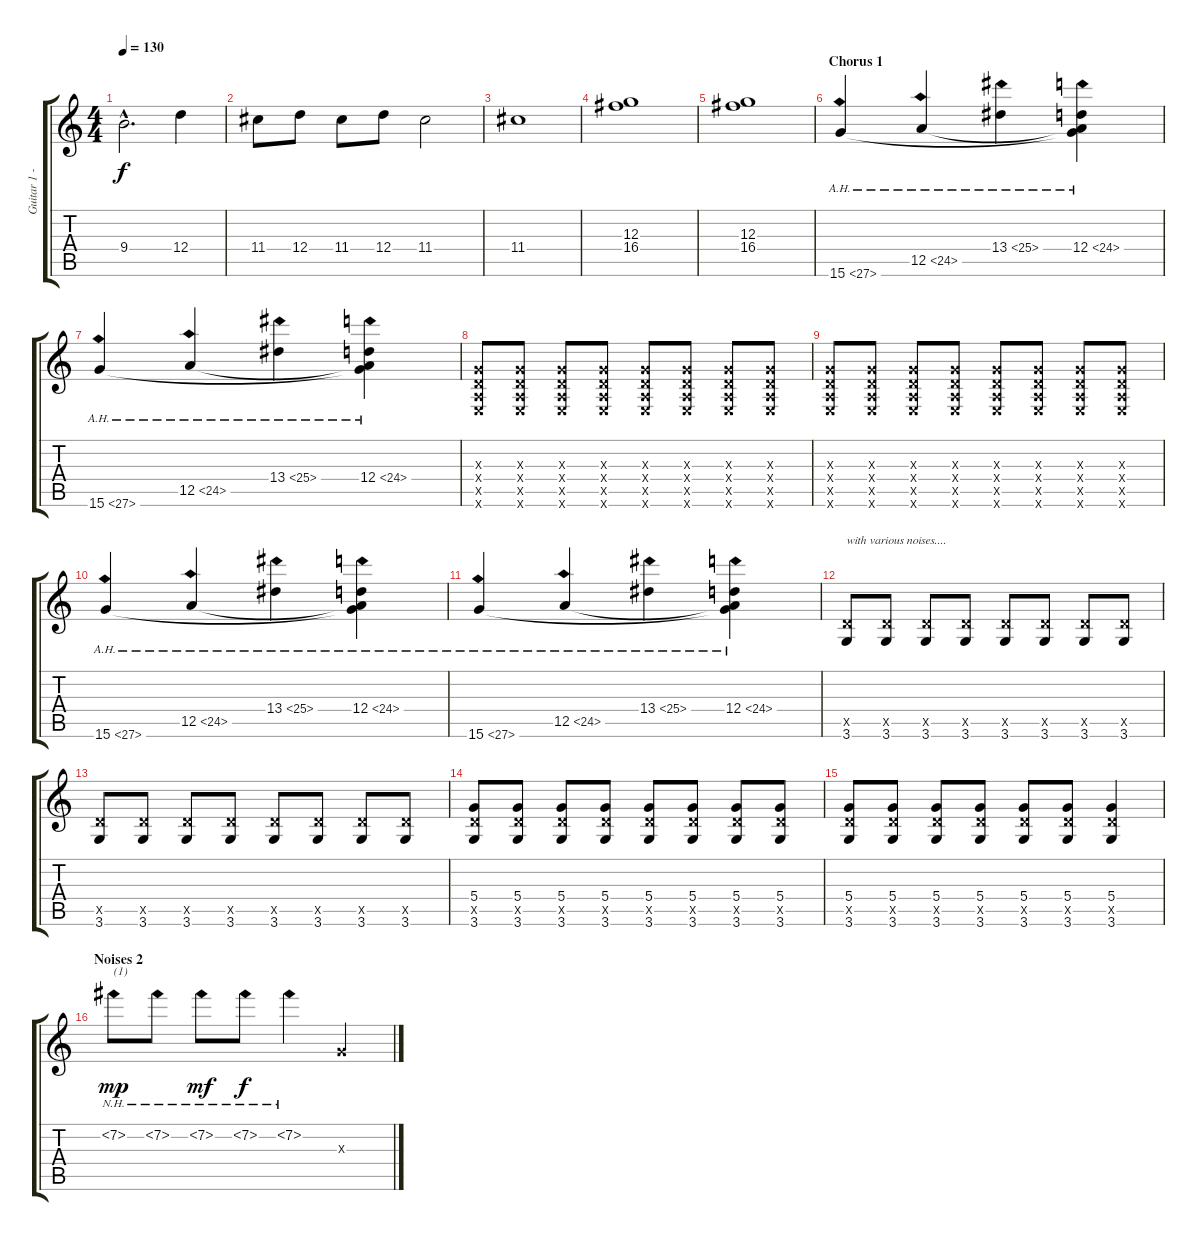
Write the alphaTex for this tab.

\track ("Guitar 1 - left" "Guitar 1 -") {instrument overdrivenguitar}
\staff {score tabs}
\tuning (E4 B3 G3 D3 A2 E2) {hide}
\ts (4 4)
\tempo 130
\clef g2
\ks c
9.4{hac}.2{d dy f} 12.4.4 |
11.4.8 12.4.8 11.4.8 12.4.8 11.4.2 |
11.4.1 |
(12.3 16.4).1 |
(12.3 16.4).1 |
\section ("" "Chorus 1")
15.6{ah 12}.4{instrument guitarharmonics} 12.5{ah 12}.4 13.4{ah 12}.4 (12.4{ah 12} 12.5{t} 15.6{t}).4 |
15.6{ah 12}.4 12.5{ah 12}.4 13.4{ah 12}.4 (12.4{ah 12} 12.5{t} 15.6{t}).4 |
(0.3{x} 0.4{x} 0.5{x} 0.6{x}).8 (0.3{x} 0.4{x} 0.5{x} 0.6{x}).8 (0.3{x} 0.4{x} 0.5{x} 0.6{x}).8 (0.3{x} 0.4{x} 0.5{x} 0.6{x}).8 (0.3{x} 0.4{x} 0.5{x} 0.6{x}).8 (0.3{x} 0.4{x} 0.5{x} 0.6{x}).8 (0.3{x} 0.4{x} 0.5{x} 0.6{x}).8 (0.3{x} 0.4{x} 0.5{x} 0.6{x}).8 |
(0.3{x} 0.4{x} 0.5{x} 0.6{x}).8 (0.3{x} 0.4{x} 0.5{x} 0.6{x}).8 (0.3{x} 0.4{x} 0.5{x} 0.6{x}).8 (0.3{x} 0.4{x} 0.5{x} 0.6{x}).8 (0.3{x} 0.4{x} 0.5{x} 0.6{x}).8 (0.3{x} 0.4{x} 0.5{x} 0.6{x}).8 (0.3{x} 0.4{x} 0.5{x} 0.6{x}).8 (0.3{x} 0.4{x} 0.5{x} 0.6{x}).8 |
15.6{ah 12}.4{instrument guitarharmonics} 12.5{ah 12}.4 13.4{ah 12}.4 (12.4{ah 12} 12.5{t} 15.6{t}).4 |
15.6{ah 12}.4 12.5{ah 12}.4 13.4{ah 12}.4 (12.4{ah 12} 12.5{t} 15.6{t}).4 |
(5.5{x} 3.6).8{txt "with various noises...." instrument overdrivenguitar} (5.5{x} 3.6).8 (5.5{x} 3.6).8 (5.5{x} 3.6).8 (5.5{x} 3.6).8 (5.5{x} 3.6).8 (5.5{x} 3.6).8 (5.5{x} 3.6).8 |
(5.5{x} 3.6).8 (5.5{x} 3.6).8 (5.5{x} 3.6).8 (5.5{x} 3.6).8 (5.5{x} 3.6).8 (5.5{x} 3.6).8 (5.5{x} 3.6).8 (5.5{x} 3.6).8 |
(5.4 5.5{x} 3.6).8 (5.4 5.5{x} 3.6).8 (5.4 5.5{x} 3.6).8 (5.4 5.5{x} 3.6).8 (5.4 5.5{x} 3.6).8 (5.4 5.5{x} 3.6).8 (5.4 5.5{x} 3.6).8 (5.4 5.5{x} 3.6).8 |
(5.4 5.5{x} 3.6).8 (5.4 5.5{x} 3.6).8 (5.4 5.5{x} 3.6).8 (5.4 5.5{x} 3.6).8 (5.4 5.5{x} 3.6).8 (5.4 5.5{x} 3.6).8 (5.4 5.5{x} 3.6).4 |
\section ("" "Noises 2")
7.2{nh}.8{txt "(1)" dy mp} 7.2{nh}.8 7.2{nh}.8{dy mf} 7.2{nh}.8{dy f} 7.2{nh}.4 0.3{x}.4
